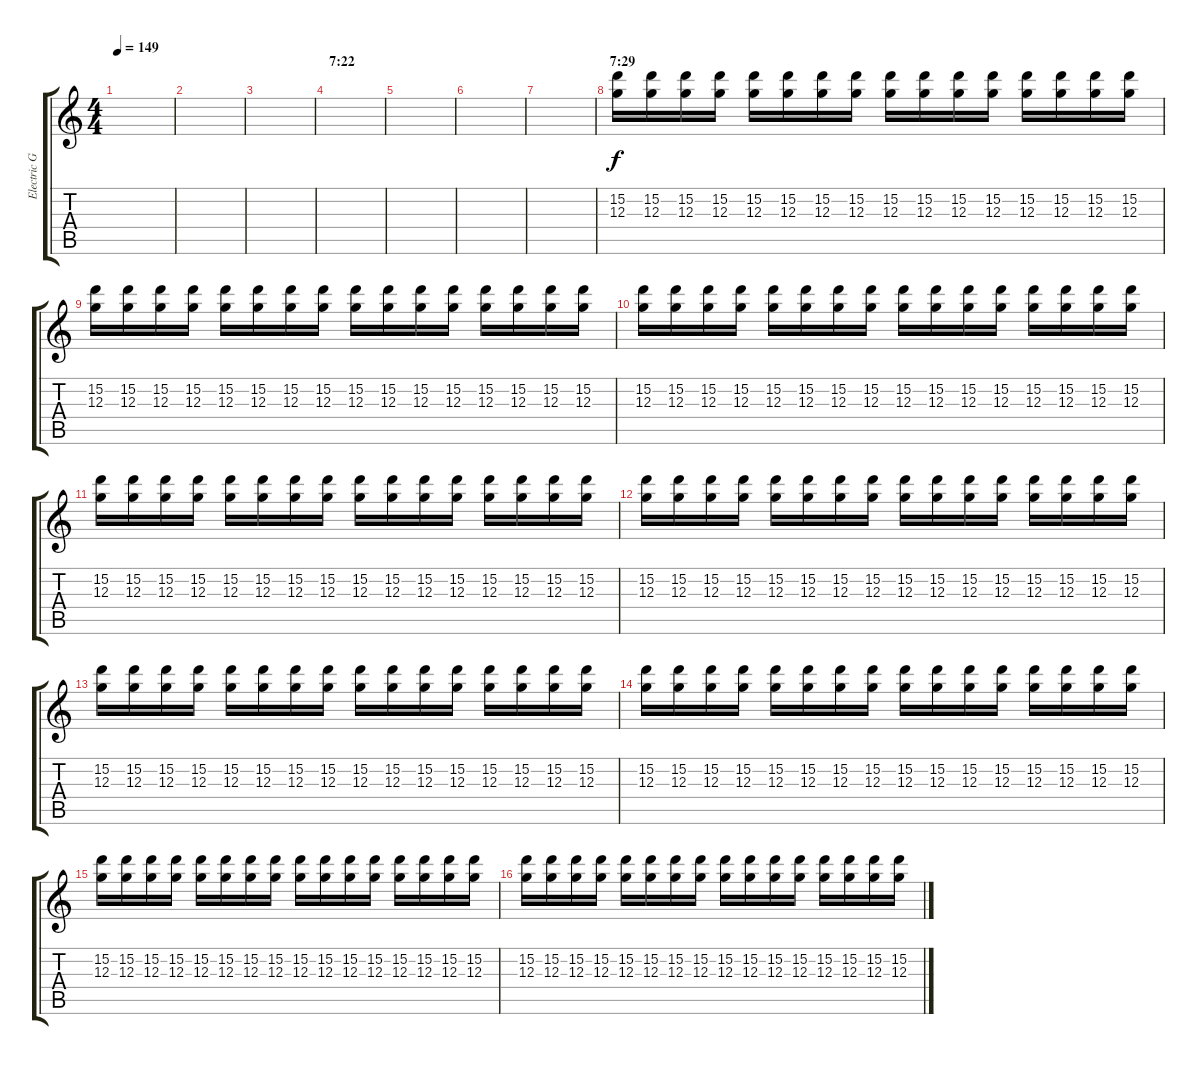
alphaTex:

\track ("Electric Guitar 3" "Electric G") {instrument electricguitarclean}
\staff {score tabs}
\tuning (E4 B3 G3 D3 A2 E2) {hide}
\ts (4 4)
\tempo 149
\clef g2
\ks c
|
|
|
\section ("" "7:22")
|
|
|
|
\section ("" "7:29")
(15.2 12.3).16 (15.2 12.3).16 (15.2 12.3).16 (15.2 12.3).16 (15.2 12.3).16 (15.2 12.3).16 (15.2 12.3).16 (15.2 12.3).16 (15.2 12.3).16 (15.2 12.3).16 (15.2 12.3).16 (15.2 12.3).16 (15.2 12.3).16 (15.2 12.3).16 (15.2 12.3).16 (15.2 12.3).16 |
(15.2 12.3).16 (15.2 12.3).16 (15.2 12.3).16 (15.2 12.3).16 (15.2 12.3).16 (15.2 12.3).16 (15.2 12.3).16 (15.2 12.3).16 (15.2 12.3).16 (15.2 12.3).16 (15.2 12.3).16 (15.2 12.3).16 (15.2 12.3).16 (15.2 12.3).16 (15.2 12.3).16 (15.2 12.3).16 |
(15.2 12.3).16 (15.2 12.3).16 (15.2 12.3).16 (15.2 12.3).16 (15.2 12.3).16 (15.2 12.3).16 (15.2 12.3).16 (15.2 12.3).16 (15.2 12.3).16 (15.2 12.3).16 (15.2 12.3).16 (15.2 12.3).16 (15.2 12.3).16 (15.2 12.3).16 (15.2 12.3).16 (15.2 12.3).16 |
(15.2 12.3).16 (15.2 12.3).16 (15.2 12.3).16 (15.2 12.3).16 (15.2 12.3).16 (15.2 12.3).16 (15.2 12.3).16 (15.2 12.3).16 (15.2 12.3).16 (15.2 12.3).16 (15.2 12.3).16 (15.2 12.3).16 (15.2 12.3).16 (15.2 12.3).16 (15.2 12.3).16 (15.2 12.3).16 |
(15.2 12.3).16 (15.2 12.3).16 (15.2 12.3).16 (15.2 12.3).16 (15.2 12.3).16 (15.2 12.3).16 (15.2 12.3).16 (15.2 12.3).16 (15.2 12.3).16 (15.2 12.3).16 (15.2 12.3).16 (15.2 12.3).16 (15.2 12.3).16 (15.2 12.3).16 (15.2 12.3).16 (15.2 12.3).16 |
(15.2 12.3).16 (15.2 12.3).16 (15.2 12.3).16 (15.2 12.3).16 (15.2 12.3).16 (15.2 12.3).16 (15.2 12.3).16 (15.2 12.3).16 (15.2 12.3).16 (15.2 12.3).16 (15.2 12.3).16 (15.2 12.3).16 (15.2 12.3).16 (15.2 12.3).16 (15.2 12.3).16 (15.2 12.3).16 |
(15.2 12.3).16 (15.2 12.3).16 (15.2 12.3).16 (15.2 12.3).16 (15.2 12.3).16 (15.2 12.3).16 (15.2 12.3).16 (15.2 12.3).16 (15.2 12.3).16 (15.2 12.3).16 (15.2 12.3).16 (15.2 12.3).16 (15.2 12.3).16 (15.2 12.3).16 (15.2 12.3).16 (15.2 12.3).16 |
(15.2 12.3).16 (15.2 12.3).16 (15.2 12.3).16 (15.2 12.3).16 (15.2 12.3).16 (15.2 12.3).16 (15.2 12.3).16 (15.2 12.3).16 (15.2 12.3).16 (15.2 12.3).16 (15.2 12.3).16 (15.2 12.3).16 (15.2 12.3).16 (15.2 12.3).16 (15.2 12.3).16 (15.2 12.3).16 |
(15.2 12.3).16 (15.2 12.3).16 (15.2 12.3).16 (15.2 12.3).16 (15.2 12.3).16 (15.2 12.3).16 (15.2 12.3).16 (15.2 12.3).16 (15.2 12.3).16 (15.2 12.3).16 (15.2 12.3).16 (15.2 12.3).16 (15.2 12.3).16 (15.2 12.3).16 (15.2 12.3).16 (15.2 12.3).16
